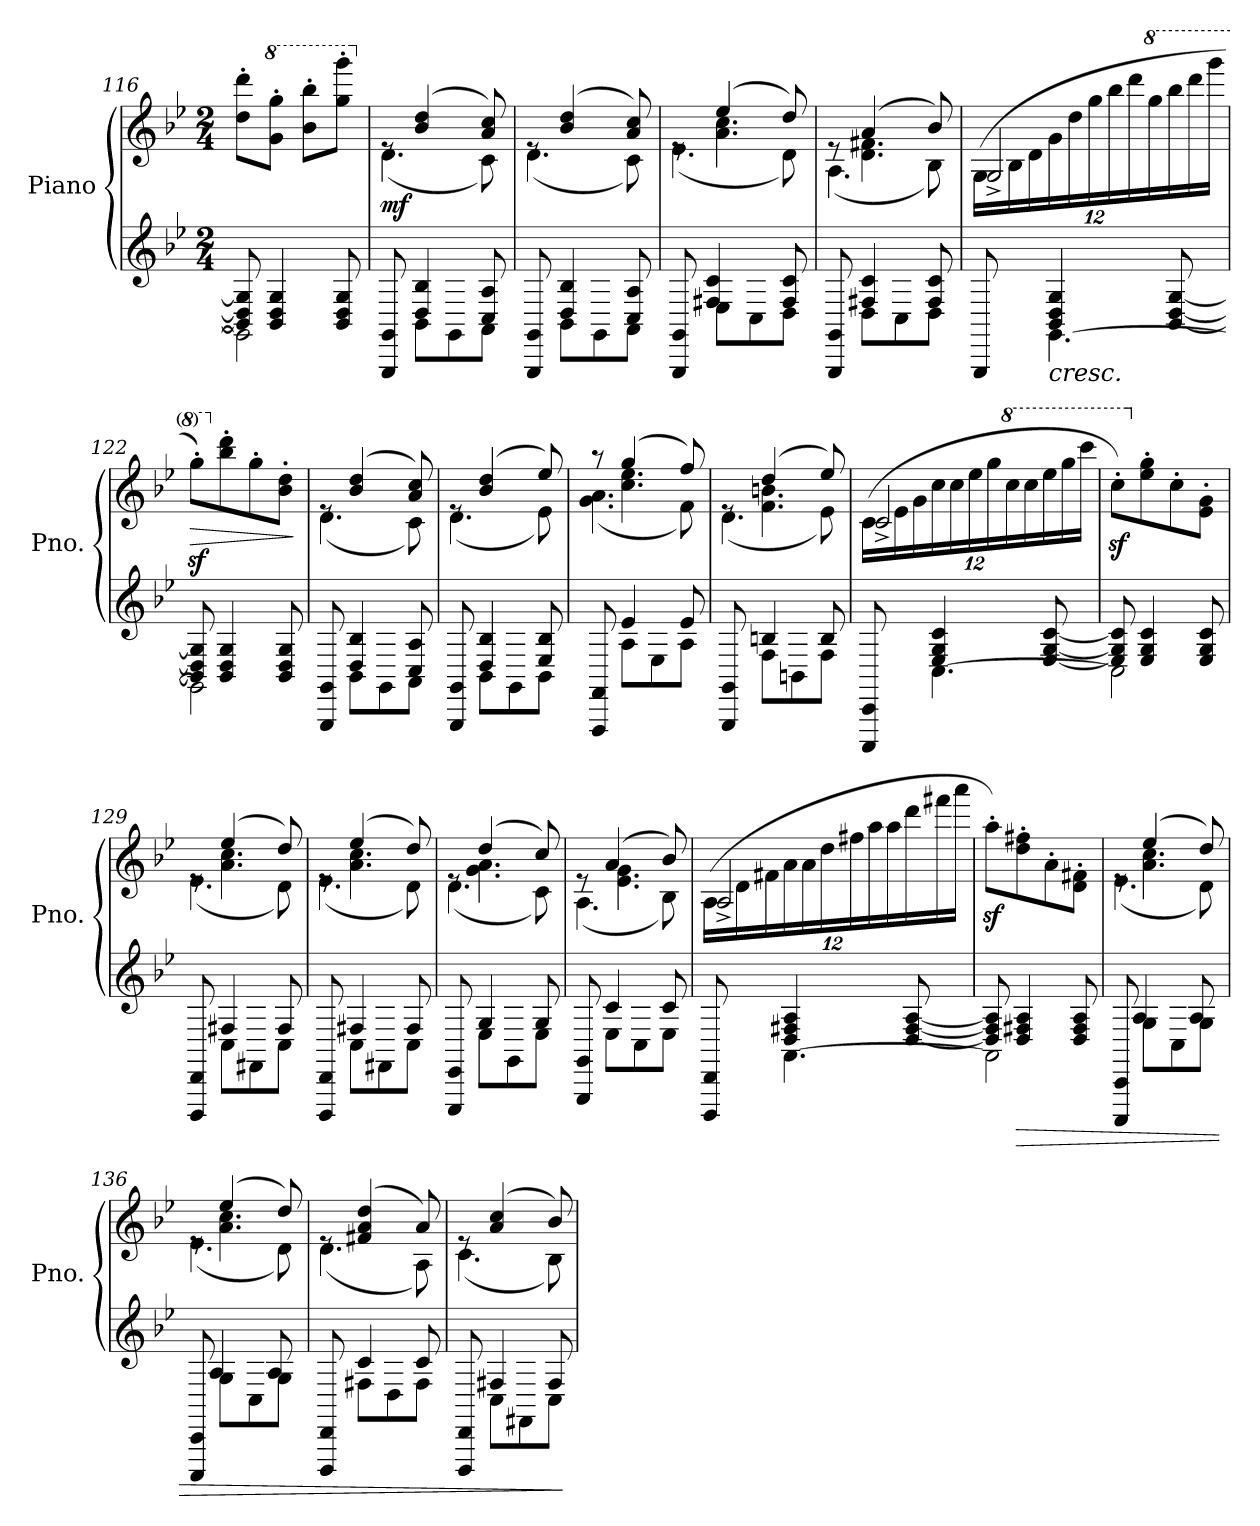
**kern	**kern	**dynam
*part1	*part1	*part1
*staff2	*staff1	*staff1/2
*I"Piano	*	*
*I'Pno.	*	*
*clefG2	*clefG2	*
*k[b-e-]	*k[b-e-]	*
*M2/4	*M2/4	*
=116	=116	=116
*^	*	*
2GG\]	8BB-/] 8D/] 8G/]	8dd\' 8ddd\'L	.
*	*	*8va	*
.	4BB-/ 4D/ 4G/	8gg\' 8ggg\'J	.
.	.	8bb-\' 8bbb-\'L	.
.	8BB-/ 8D/ 8G/	8ggg\' 8gggg\'J	.
=117	=117	=117	=117
*	*	*X8va	*
*	*	*^	*
!	!	!	!	!LO:DY:b
8GGG/ 8GG/	8ryy	8re	(<4.d\	mf
8BB-\L	4D/ 4B-/	(>4b-/ 4dd/	.	.
8GG\	.	.	.	.
8AA\J	8C/ 8A/	8a/ 8cc/)	8c\)	.
!!LO:LB:g=z	!!
=118	=118	=118	=118	=118
8GGG/ 8GG/	8ryy	8re	(<4.d\	.
8BB-\L	4D/ 4B-/	(>4b-/ 4dd/	.	.
8GG\	.	.	.	.
8AA\J	8C/ 8A/	8a/ 8cc/)	8c\)	.
=119	=119	=119	=119	=119
*	*	*	*^	*
8GGG/ 8GG/	8ryy	8re	(<4.e-\	8ryy	.
8E-\L	4F#X/ 4c/	4.a\ 4.cc\	.	(<4ee-/	.
8C\	.	.	.	.	.
8D\J	8F#/ 8c/	.	8d\)	8dd/)	.
=120	=120	=120	=120	=120	=120
8GGG/ 8GG/	8ryy	8re	(<4.A\	8ryy	.
8D\L	4F#X/ 4c/	(>4a/	.	4.d\ 4.f#X\	.
8C\	.	.	.	.	.
8D\J	8F#/ 8c/	8b-/)	8B-\)	.	.
*	*	*v	*v	*v	*
=121	=121	=121	=121
*	*	*Xbrackettup	*
*	*	*^	*
8GGG/	8ryy	(>24G\LL	2G^/	.
.	.	24B-\	.	.
.	.	24d\	.	.
!	!	!	!	!LO:HP:b=2
[4.GG\	4BB-/ 4D/ 4G/	24g\	.	<
.	.	24dd\	.	.
.	.	24gg\	.	.
.	.	24bb-\	.	.
.	.	24ddd\	.	.
*	*	*8va	*	*
.	.	24ggg\	.	.
.	[8BB-/ [8D/ [8G/	24bbb-\	.	.
.	.	24dddd\	.	.
.	.	24gggg\JJ	.	.
*	*	*v	*v	*
=122	=122	=122	=122
!	!	!	!LO:HP:b
2GG\]	8BB-/] 8D/] 8G/]	8gggz<'\L)	>
*	*	*X8va	*
.	4BB-/ 4D/ 4G/	8bb-\' 8ddd\'	.
.	.	8gg'\	.
.	8BB-/ 8D/ 8G/	8b-\' 8dd\'J	.
*v	*v	*	*
.	.	] [
=123	=123	=123
*^	*^	*
8GGG/ 8GG/	8ryy	8re	(<4.d\	.
8BB-\L	4D/ 4B-/	(>4b-/ 4dd/	.	.
8GG\	.	.	.	.
8AA\J	8C/ 8A/	8a/ 8cc/)	8c\)	.
=124	=124	=124	=124	=124
8GGG/ 8GG/	8ryy	8re	(<4.d\	.
8BB-\L	4D/ 4B-/	(>4b-/ 4dd/	.	.
8GG\	.	.	.	.
8BB-\J	8E-/ 8B-/	8ee-/)	8e-\)	.
!!LO:LB:g=z
=125	=125	=125	=125	=125
*	*	*	*^	*
8FFF/ 8FF/	8ryy	8r	(<4.g\ 4.a\	8ryy	.
8A\L	4e-/	(>4gg/	.	4.cc\ 4.ee-\	.
8E-\	.	.	.	.	.
8A\J	8e-/	8ff/)	8f\)	.	.
=126	=126	=126	=126	=126	=126
8GGG/ 8GG/	8ryy	8re	(<4.d\	8ryy	.
8F\L	4Bn/	(>4dd/	.	4.f\ 4.bn\	.
8BBn\	.	.	.	.	.
8F\J	8B/	8ee-/)	8e-\)	.	.
*	*	*	*v	*v	*
=127	=127	=127	=127	=127
8CCC/ 8CC/	8ryy	(>24c\LL	2c^/	.
.	.	24e-\	.	.
.	.	24g\	.	.
[4.C\	4E-/ 4G/ 4c/	24cc\	.	.
.	.	24cc\	.	.
.	.	24ee-\	.	.
.	.	24gg\	.	.
*	*	*8va	*	*
.	.	24ccc\	.	.
.	.	24ccc\	.	.
.	[8E-/ [8G/ [8c/	24eee-\	.	.
.	.	24ggg\	.	.
.	.	24cccc\JJ	.	.
*	*	*v	*v	*
=128	=128	=128	=128
2C\]	8E-/] 8G/] 8c/]	8cccz<'\L)	.
*	*	*X8va	*
.	4E-/ 4G/ 4c/	8ee-\' 8gg\'	.
.	.	8cc'\	.
.	8E-/ 8G/ 8c/	8e-\' 8g\'J	.
=129	=129	=129	=129
*	*	*^	*
*	*	*	*^	*
8DDD/ 8DD/	8ryy	8re	(<4.e-\	8ryy	.
8C\L	4F#X/	(>4ee-/	.	4.a\ 4.cc\	.
8FF#X\	.	.	.	.	.
8C\J	8F#/	8dd/)	8d\)	.	.
=130	=130	=130	=130	=130	=130
8DDD/ 8DD/	8ryy	8re	(<4.e-\	8ryy	.
8C\L	4F#X/	(>4ee-/	.	4.a\ 4.cc\	.
8FF#X\	.	.	.	.	.
8C\J	8F#/	8dd/)	8d\)	.	.
=131	=131	=131	=131	=131	=131
8EEE-/ 8EE-/	8ryy	8re	(<4.d\	8ryy	.
8E-\L	4G/	(>4dd/	.	4.g\ 4.a\	.
8GG\	.	.	.	.	.
8E-\J	8G/	8cc/)	8c\)	.	.
!!LO:PB:g=z	!!	!!
=132	=132	=132	=132	=132	=132
8GGG/ 8GG/	8ryy	8re	(<4.A\	8ryy	.
8E-\L	4c/	(>4a/	.	4.e-\ 4.g\	.
8C\	.	.	.	.	.
8E-\J	8c/	8b-/)	8B-\)	.	.
*	*	*	*v	*v	*
=133	=133	=133	=133	=133
8DDD/ 8DD/	8ryy	(>24A\LL	2A^/	.
.	.	24d\	.	.
.	.	24f#X\	.	.
[4.AA\	4D/ 4F#X/ 4A/	24a\	.	.
.	.	24a\	.	.
.	.	24dd\	.	.
.	.	24ff#X\	.	.
.	.	24aa\	.	.
.	.	24aa\	.	.
.	[8D/ [8F#/ [8A/	24ddd\	.	.
.	.	24fff#X\	.	.
.	.	24aaa\JJ	.	.
*	*	*v	*v	*
=134	=134	=134	=134
2AA\]	8D/] 8F#/] 8A/]	8aaz<'\L)	.
!	!	!	!LO:HP:b=2
.	4D/ 4F#X/ 4A/	8dd\' 8ff#X\'	>
.	.	8a'\	.
.	8D/ 8F#/ 8A/	8d\' 8f#X\'J	.
=135	=135	=135	=135
*	*	*^	*
*	*	*	*^	*
8CCC/ 8CC/	8ryy	8re	(<4.e-\	8ryy	.
8G\L	4A/	(>4ee-/	.	4.a\ 4.cc\	.
8C\	.	.	.	.	.
8G\J	8A/	8dd/)	8d\)	.	.
=136	=136	=136	=136	=136	=136
8CCC/ 8CC/	8ryy	8re	(<4.e-\	8ryy	.
8G\L	4A/	(>4ee-/	.	4.a\ 4.cc\	.
8C\	.	.	.	.	.
8G\J	8A/	8dd/)	8d\)	.	.
*	*	*	*v	*v	*
=137	=137	=137	=137	=137
8DDD/ 8DD/	8ryy	8re	(<4.d\	.
8F#X\L	4c/	(>4f#X/ 4a/ 4dd/	.	.
8D\	.	.	.	.
8F#\J	8c/	8a/)	8A\)	.
=138	=138	=138	=138	=138
8DDD/ 8DD/	8ryy	8re	(<4.c\	.
8C\L	4F#X/	(>4a/ 4cc/	.	.
8FF#X\	.	.	.	.
8C\J	8F#/	8b-/)	8B-\)	.
*v	*v	*	*	*
*	*v	*v	*
.	.	]
=	=	=
*-	*-	*-
